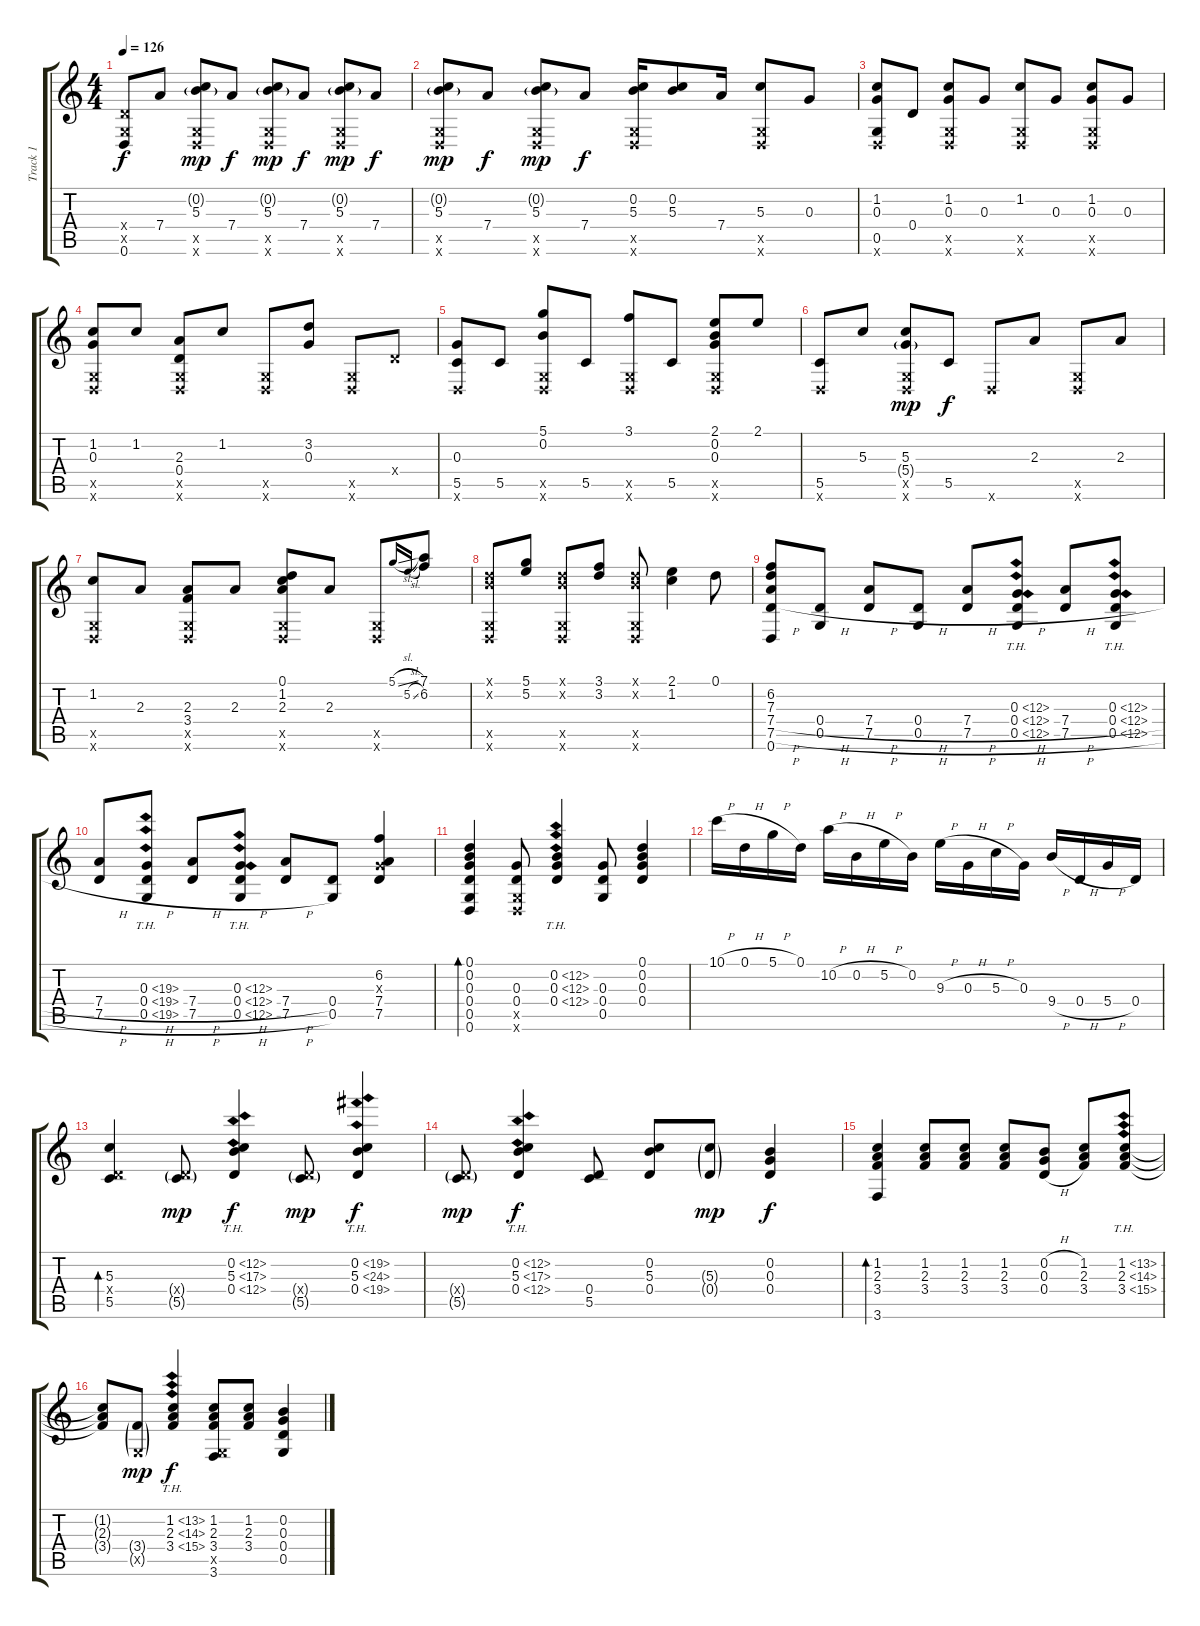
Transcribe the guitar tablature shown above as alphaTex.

\track ("Track 1" "Track 1") {instrument acousticguitarsteel}
\staff {score tabs}
\tuning (D4 B3 G3 D3 G2 D2) {hide}
\ts (4 4)
\tempo 126
\clef g2
\ks c
(0.4{x} 0.5{x} 0.6).8{dy f} 7.4.8 (0.2{g} 5.3 0.5{x} 0.6{x}).8{dy mp} 7.4.8{dy f} (0.2{g} 5.3 0.5{x} 0.6{x}).8{dy mp} 7.4.8{dy f} (0.2{g} 5.3 0.5{x} 0.6{x}).8{dy mp} 7.4.8{dy f} |
(0.2{g} 5.3 0.5{x} 0.6{x}).8{dy mp} 7.4.8{dy f} (0.2{g} 5.3 0.5{x} 0.6{x}).8{dy mp} 7.4.8{dy f} (0.2 5.3 0.5{x} 0.6{x}).16 (0.2 5.3).8 7.4.16 (5.3 0.5{x} 0.6{x}).8 0.3.8 |
(1.2 0.3 0.5 0.6{x}).8 0.4.8 (1.2 0.3 0.5{x} 0.6{x}).8 0.3.8 (1.2 0.5{x} 0.6{x}).8 0.3.8 (1.2 0.3 0.5{x} 0.6{x}).8 0.3.8 |
(1.2 0.3 0.5{x} 0.6{x}).8 1.2.8 (2.3 0.4 0.5{x} 0.6{x}).8 1.2.8 (0.5{x} 0.6{x}).8 (3.2 0.3).8 (0.5{x} 0.6{x}).8 0.4{x}.8 |
(0.3 5.5 0.6{x}).8 5.5.8 (5.1 0.2 0.5{x} 0.6{x}).8 5.5.8 (3.1 0.5{x} 0.6{x}).8 5.5.8 (2.1 0.2 0.3 0.5{x} 0.6{x}).8 2.1.8 |
(5.5 0.6{x}).8 5.3.8 (5.3 5.4{g} 0.5{x} 0.6{x}).8{dy mp} 5.5.8{dy f} 0.6{x}.8 2.3.8 (0.5{x} 0.6{x}).8 2.3.8 |
(1.2 0.5{x} 0.6{x}).8 2.3.8 (2.3 3.4 0.5{x} 0.6{x}).8 2.3.8 (0.1 1.2 2.3 0.5{x} 0.6{x}).8 2.3.8 (0.5{x} 0.6{x}).8 5.1{sl}.16{gr onbeat} 5.2{sl}.16{gr onbeat} (7.1 6.2).8 |
(0.1{x} 0.2{x} 0.5{x} 0.6{x}).8 (5.1 5.2).8 (0.1{x} 0.2{x} 0.5{x} 0.6{x}).8 (3.1 3.2).8 (0.1{x} 0.2{x} 0.5{x} 0.6{x}).8 (2.1 1.2).4 0.1.8 |
(6.2 7.3 7.4{h} 7.5{h} 0.6).8 (0.4{h} 0.5{h}).8 (7.4{h} 7.5{h}).8 (0.4{h} 0.5{h}).8 (7.4{h} 7.5{h}).8 (0.3{th 12} 0.4{th 12 h} 0.5{th 12 h}).8 (7.4{h} 7.5{h}).8 (0.3{th 12} 0.4{th 12 h} 0.5{th 12 h}).8 |
(7.4{h} 7.5{h}).8 (0.3{th 19} 0.4{th 19 h} 0.5{th 19 h}).8 (7.4{h} 7.5{h}).8 (0.3{th 12} 0.4{th 12 h} 0.5{th 12 h}).8 (7.4{h} 7.5{h}).8 (0.4 0.5).8 (6.2 0.3{x} 7.4 7.5).4 |
(0.1 0.2 0.3 0.4 0.5 0.6).4{bd 120} (0.3 0.4 0.5{x} 0.6{x}).8 (0.2{th 12} 0.3{th 12} 0.4{th 12}).4 (0.3 0.4 0.5).8 (0.1 0.2 0.3 0.4).4 |
10.1{h}.16 0.1{h}.16 5.1{h}.16 0.1.16 10.2{h}.16 0.2{h}.16 5.2{h}.16 0.2.16 9.3{h}.16 0.3{h}.16 5.3{h}.16 0.3.16 9.4{h}.16 0.4{h}.16 5.4{h}.16 0.4.16 |
(5.3 0.4{x} 5.5).4{bd 120} (0.4{g x} 5.5{g}).8{dy mp} (0.2{th 12} 5.3{th 12} 0.4{th 12}).4{dy f} (0.4{g x} 5.5{g}).8{dy mp} (0.2{th 19} 5.3{th 19} 0.4{th 19}).4{dy f} |
(0.4{g x} 5.5{g}).8{dy mp} (0.2{th 12} 5.3{th 12} 0.4{th 12}).4{dy f} (0.4 5.5).8 (0.2 5.3 0.4).8 (5.3{g} 0.4{g}).8{dy mp} (0.2 0.3 0.4).4{dy f} |
(1.2 2.3 3.4 3.6).4{bd 120} (1.2 2.3 3.4).8 (1.2 2.3 3.4).8 (1.2 2.3 3.4).8 (0.2{h} 0.3{h} 0.4{h}).8 (1.2 2.3 3.4).8 (1.2{th 12} 2.3{th 12} 3.4{th 12}).8 |
(1.2{t} 2.3{t} 3.4{t}).8 (3.4{g} 0.5{g x}).8{dy mp} (1.2{th 12} 2.3{th 12} 3.4{th 12}).4{dy f} (1.2 2.3 3.4 0.5{x} 3.6).8 (1.2 2.3 3.4).8 (0.2 0.3 0.4 0.5).4
